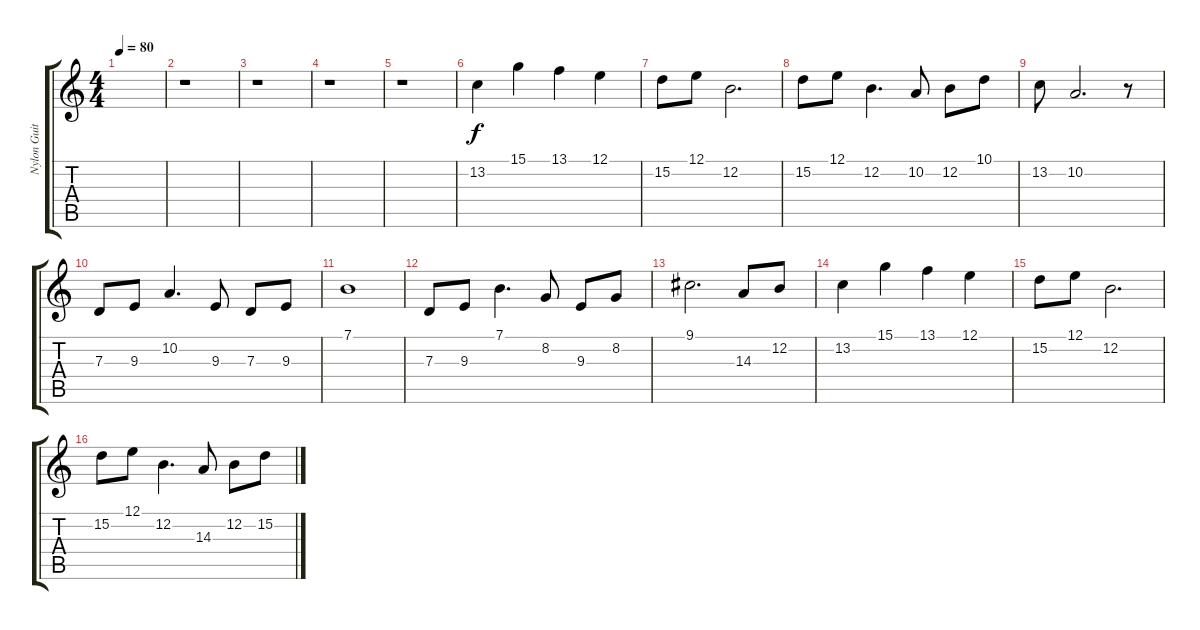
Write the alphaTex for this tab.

\track ("Nylon Guitar" "Nylon Guit") {instrument flute}
\staff {score tabs}
\tuning (E4 B3 G3 D3 A2 E2) {hide}
\ts (4 4)
\tempo 80
\clef g2
\ks c
|
r.1 |
r.1 |
r.1 |
r.1 |
13.2.4 15.1.4 13.1.4 12.1.4 |
15.2.8 12.1.8 12.2.2{d} |
15.2.8 12.1.8 12.2.4{d} 10.2.8 12.2.8 10.1.8 |
13.2.8 10.2.2{d} r.8 |
7.3.8 9.3.8 10.2.4{d} 9.3.8 7.3.8 9.3.8 |
7.1.1 |
7.3.8 9.3.8 7.1.4{d} 8.2.8 9.3.8 8.2.8 |
9.1.2{d} 14.3.8 12.2.8 |
13.2.4 15.1.4 13.1.4 12.1.4 |
15.2.8 12.1.8 12.2.2{d} |
15.2.8 12.1.8 12.2.4{d} 14.3.8 12.2.8 15.2.8
